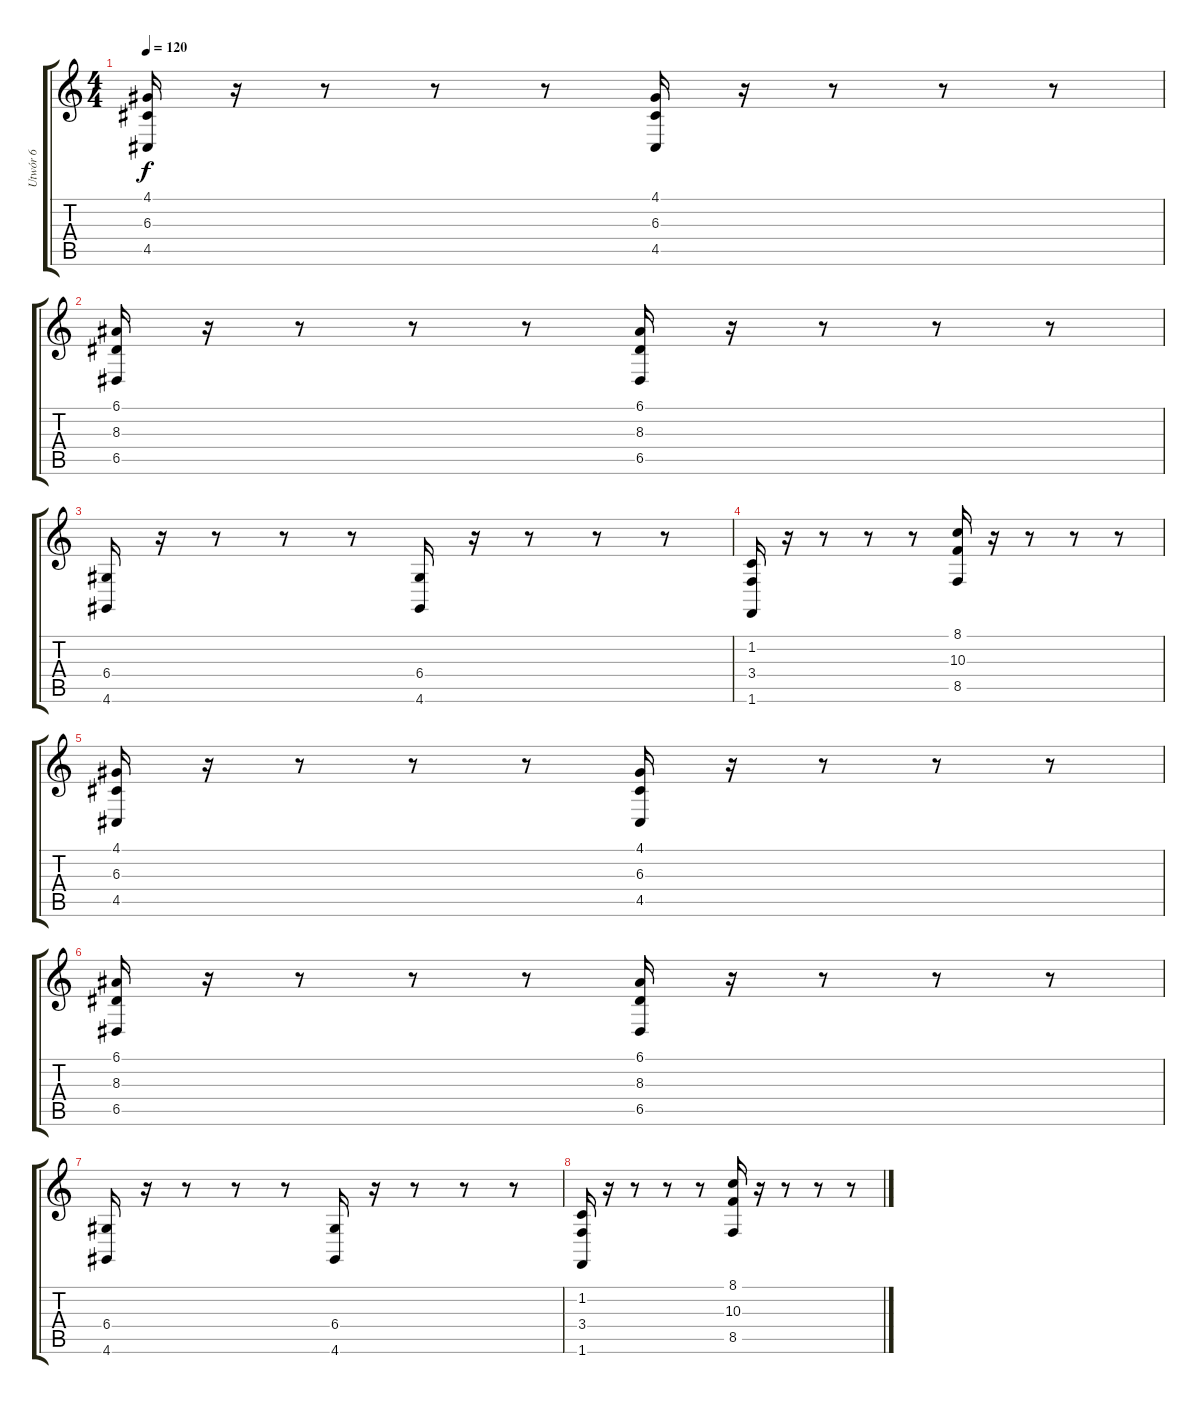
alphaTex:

\track ("Utwór 6" "Utwór 6") {instrument tremolostrings}
\staff {score tabs}
\tuning (E4 B3 G3 D3 A2 E2) {hide}
\ts (4 4)
\tempo 120
\clef g2
\ks c
(4.1 6.3 4.5).16{dy f} r.16 r.8 r.8 r.8 (4.1 6.3 4.5).16 r.16 r.8 r.8 r.8 |
(6.1 8.3 6.5).16 r.16 r.8 r.8 r.8 (6.1 8.3 6.5).16 r.16 r.8 r.8 r.8 |
(6.4 4.6).16 r.16 r.8 r.8 r.8 (6.4 4.6).16 r.16 r.8 r.8 r.8 |
(1.2 3.4 1.6).16 r.16 r.8 r.8 r.8 (8.1 10.3 8.5).16 r.16 r.8 r.8 r.8 |
(4.1 6.3 4.5).16 r.16 r.8 r.8 r.8 (4.1 6.3 4.5).16 r.16 r.8 r.8 r.8 |
(6.1 8.3 6.5).16 r.16 r.8 r.8 r.8 (6.1 8.3 6.5).16 r.16 r.8 r.8 r.8 |
(6.4 4.6).16 r.16 r.8 r.8 r.8 (6.4 4.6).16 r.16 r.8 r.8 r.8 |
(1.2 3.4 1.6).16 r.16 r.8 r.8 r.8 (8.1 10.3 8.5).16 r.16 r.8 r.8 r.8
